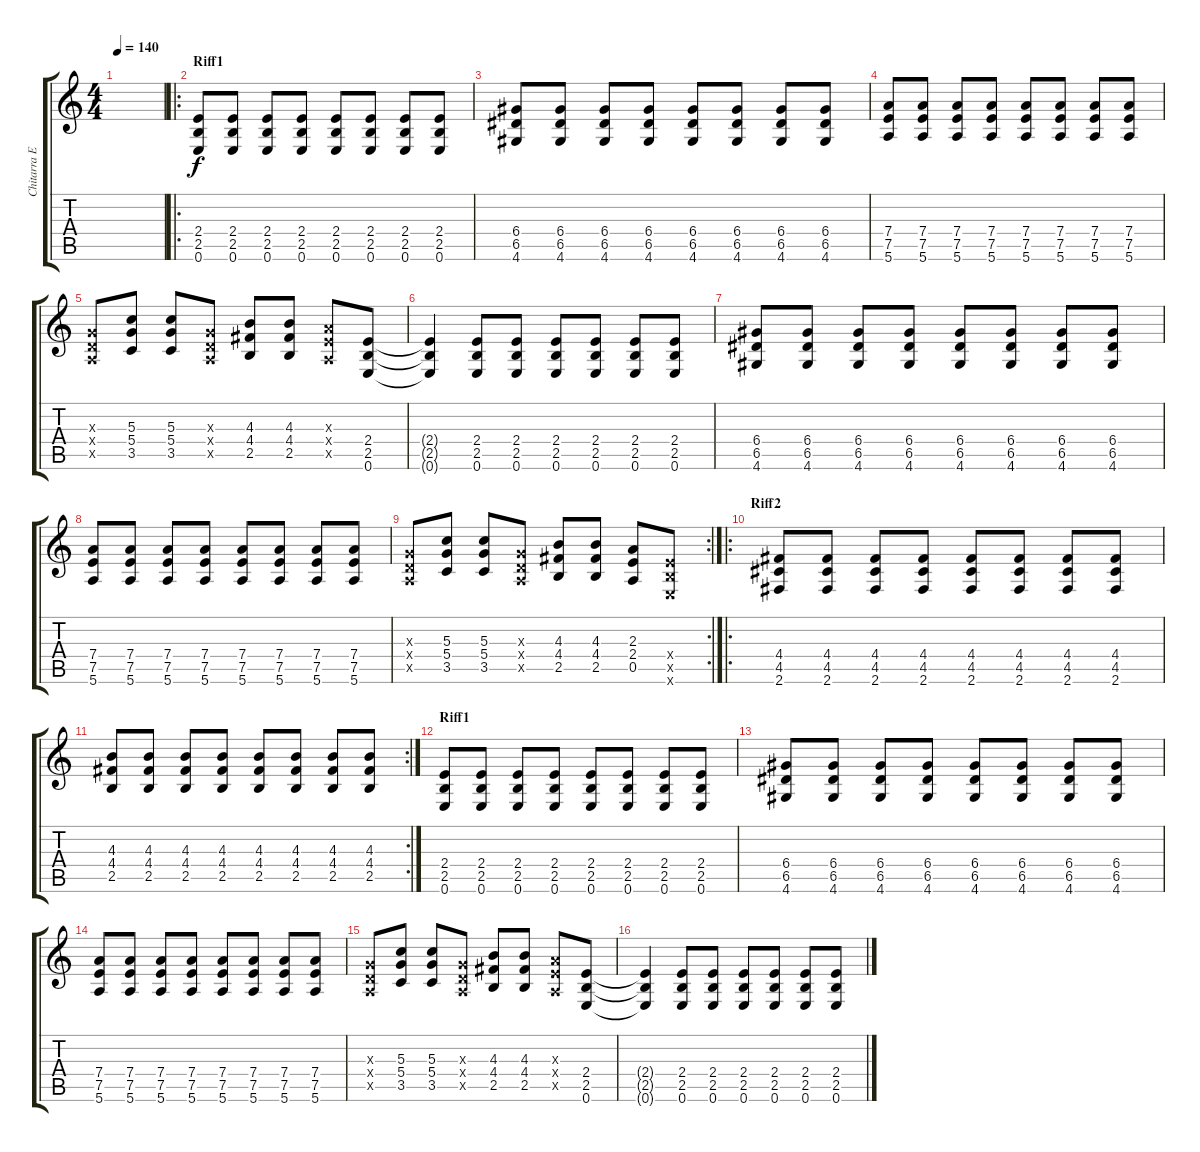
\track ("Chitarra Elettrica2" "Chitarra E") {instrument overdrivenguitar}
\staff {score tabs}
\tuning (E4 B3 G3 D3 A2 E2) {hide}
\ts (4 4)
\tempo 140
\clef g2
\ks c
|
\ro
\section ("" "Riff1")
(2.4 2.5 0.6).8 (2.4 2.5 0.6).8 (2.4 2.5 0.6).8 (2.4 2.5 0.6).8 (2.4 2.5 0.6).8 (2.4 2.5 0.6).8 (2.4 2.5 0.6).8 (2.4 2.5 0.6).8 |
(6.4 6.5 4.6).8 (6.4 6.5 4.6).8 (6.4 6.5 4.6).8 (6.4 6.5 4.6).8 (6.4 6.5 4.6).8 (6.4 6.5 4.6).8 (6.4 6.5 4.6).8 (6.4 6.5 4.6).8 |
(7.4 7.5 5.6).8 (7.4 7.5 5.6).8 (7.4 7.5 5.6).8 (7.4 7.5 5.6).8 (7.4 7.5 5.6).8 (7.4 7.5 5.6).8 (7.4 7.5 5.6).8 (7.4 7.5 5.6).8 |
(0.3{x} 0.4{x} 0.5{x}).8 (5.3 5.4 3.5).8 (5.3 5.4 3.5).8 (0.3{x} 0.4{x} 0.5{x}).8 (4.3 4.4 2.5).8 (4.3 4.4 2.5).8 (2.3{x} 2.4{x} 0.5{x}).8 (2.4 2.5 0.6).8 |
(2.4{t} 2.5{t} 0.6{t}).4 (2.4 2.5 0.6).8 (2.4 2.5 0.6).8 (2.4 2.5 0.6).8 (2.4 2.5 0.6).8 (2.4 2.5 0.6).8 (2.4 2.5 0.6).8 |
(6.4 6.5 4.6).8 (6.4 6.5 4.6).8 (6.4 6.5 4.6).8 (6.4 6.5 4.6).8 (6.4 6.5 4.6).8 (6.4 6.5 4.6).8 (6.4 6.5 4.6).8 (6.4 6.5 4.6).8 |
(7.4 7.5 5.6).8 (7.4 7.5 5.6).8 (7.4 7.5 5.6).8 (7.4 7.5 5.6).8 (7.4 7.5 5.6).8 (7.4 7.5 5.6).8 (7.4 7.5 5.6).8 (7.4 7.5 5.6).8 |
\rc 2
(0.3{x} 0.4{x} 0.5{x}).8 (5.3 5.4 3.5).8 (5.3 5.4 3.5).8 (0.3{x} 0.4{x} 0.5{x}).8 (4.3 4.4 2.5).8 (4.3 4.4 2.5).8 (2.3 2.4 0.5).8 (2.4{x} 2.5{x} 0.6{x}).8 |
\ro
\section ("" "Riff2")
(4.4 4.5 2.6).8 (4.4 4.5 2.6).8 (4.4 4.5 2.6).8 (4.4 4.5 2.6).8 (4.4 4.5 2.6).8 (4.4 4.5 2.6).8 (4.4 4.5 2.6).8 (4.4 4.5 2.6).8 |
\rc 2
(4.3 4.4 2.5).8 (4.3 4.4 2.5).8 (4.3 4.4 2.5).8 (4.3 4.4 2.5).8 (4.3 4.4 2.5).8 (4.3 4.4 2.5).8 (4.3 4.4 2.5).8 (4.3 4.4 2.5).8 |
\section ("" "Riff1")
(2.4 2.5 0.6).8 (2.4 2.5 0.6).8 (2.4 2.5 0.6).8 (2.4 2.5 0.6).8 (2.4 2.5 0.6).8 (2.4 2.5 0.6).8 (2.4 2.5 0.6).8 (2.4 2.5 0.6).8 |
(6.4 6.5 4.6).8 (6.4 6.5 4.6).8 (6.4 6.5 4.6).8 (6.4 6.5 4.6).8 (6.4 6.5 4.6).8 (6.4 6.5 4.6).8 (6.4 6.5 4.6).8 (6.4 6.5 4.6).8 |
(7.4 7.5 5.6).8 (7.4 7.5 5.6).8 (7.4 7.5 5.6).8 (7.4 7.5 5.6).8 (7.4 7.5 5.6).8 (7.4 7.5 5.6).8 (7.4 7.5 5.6).8 (7.4 7.5 5.6).8 |
(0.3{x} 0.4{x} 0.5{x}).8 (5.3 5.4 3.5).8 (5.3 5.4 3.5).8 (0.3{x} 0.4{x} 0.5{x}).8 (4.3 4.4 2.5).8 (4.3 4.4 2.5).8 (2.3{x} 2.4{x} 0.5{x}).8 (2.4 2.5 0.6).8 |
(2.4{t} 2.5{t} 0.6{t}).4 (2.4 2.5 0.6).8 (2.4 2.5 0.6).8 (2.4 2.5 0.6).8 (2.4 2.5 0.6).8 (2.4 2.5 0.6).8 (2.4 2.5 0.6).8
